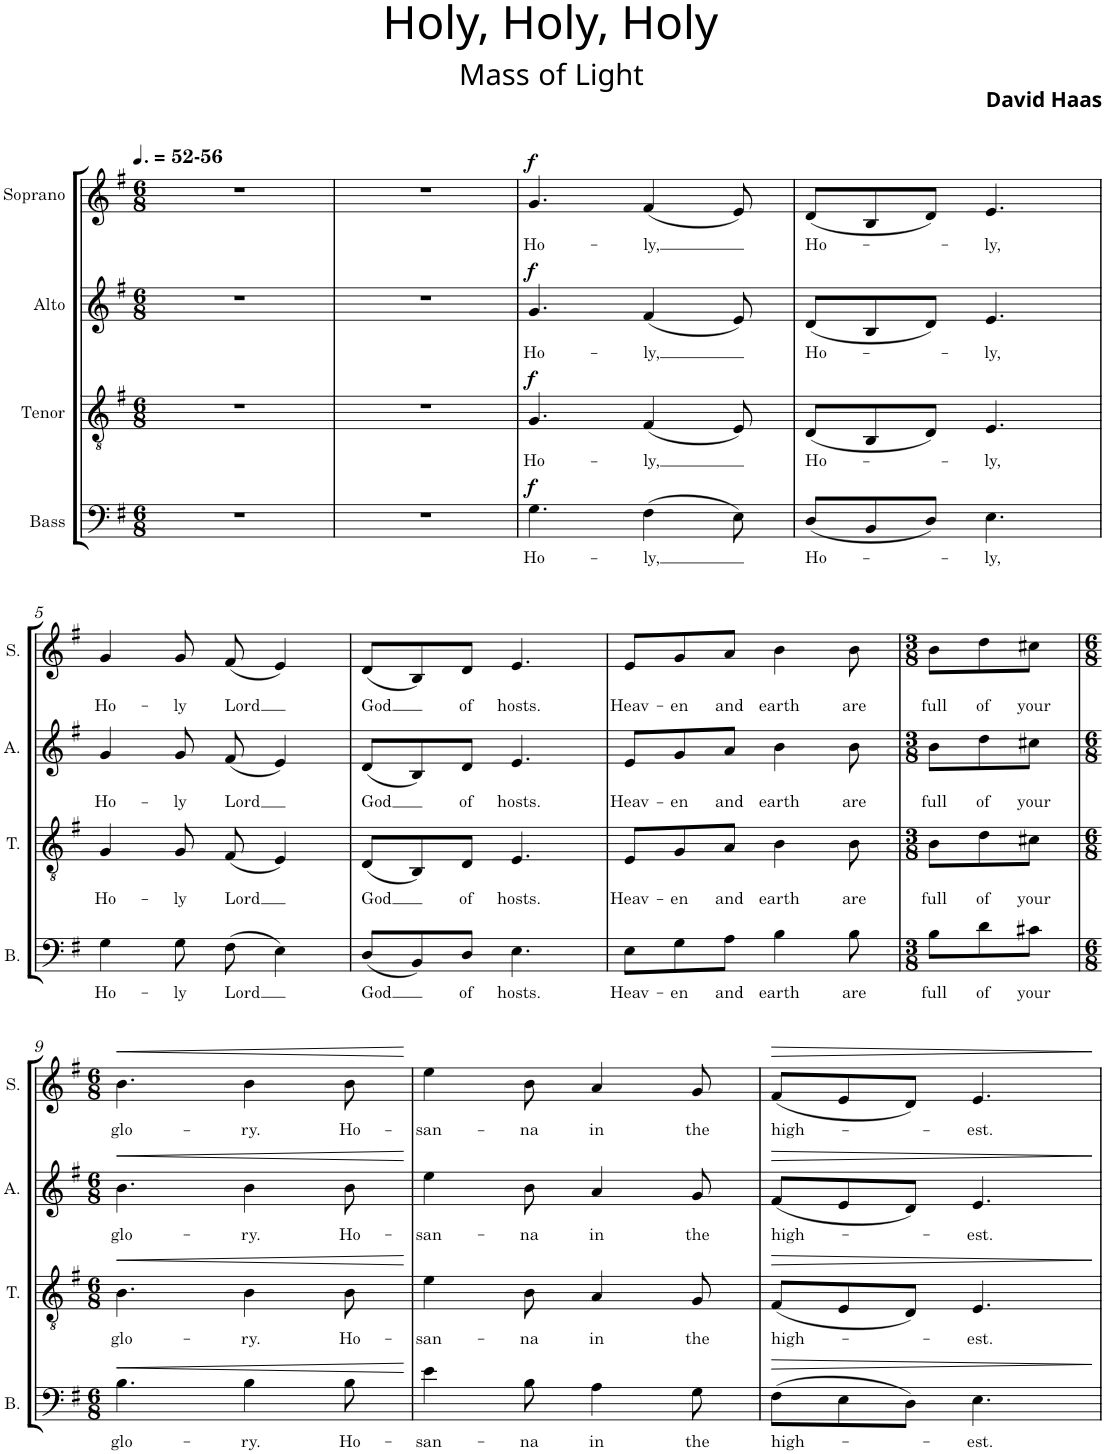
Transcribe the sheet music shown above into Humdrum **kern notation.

**kern	**text	**dynam	**kern	**text	**dynam	**kern	**text	**dynam	**kern	**text	**dynam
*part4	*part4	*part4	*part3	*part3	*part3	*part2	*part2	*part2	*part1	*part1	*part1
*staff4	*staff4	*staff4	*staff3	*staff3	*staff3	*staff2	*staff2	*staff2	*staff1	*staff1	*staff1
*I"Bass	*	*	*I"Tenor	*	*	*I"Alto	*	*	*I"Soprano	*	*
*I'B.	*	*	*I'T.	*	*	*I'A.	*	*	*I'S.	*	*
*clefF4	*	*	*clefGv2	*	*	*clefG2	*	*	*clefG2	*	*
*k[f#]	*	*	*k[f#]	*	*	*k[f#]	*	*	*k[f#]	*	*
*M6/8	*	*	*M6/8	*	*	*M6/8	*	*	*M6/8	*	*
*MM78	*	*	*MM78	*	*	*MM78	*	*	*MM78	*	*
=1	=1	=1	=1	=1	=1	=1	=1	=1	=1	=1	=1
!	!	!	!	!	!	!	!	!	!LO:TX:a:B:t=-56	!	!
2.r	.	.	2.r	.	.	2.r	.	.	2.r	.	.
=2	=2	=2	=2	=2	=2	=2	=2	=2	=2	=2	=2
2.r	.	.	2.r	.	.	2.r	.	.	2.r	.	.
=3	=3	=3	=3	=3	=3	=3	=3	=3	=3	=3	=3
!	!LO:LY:b	!LO:DY:a	!	!LO:LY:b	!LO:DY:a	!	!LO:LY:b	!LO:DY:a	!	!LO:LY:b	!LO:DY:a
4.G\	Ho-	f	4.G/	Ho-	f	4.g/	Ho-	f	4.g/	Ho-	f
!	!LO:LY:b	!	!	!LO:LY:b	!	!	!LO:LY:b	!	!	!LO:LY:b	!
(4F#\	-ly,	.	(4F#/	-ly,	.	(4f#/	-ly,	.	(4f#/	-ly,	.
8E\)	.	.	8E/)	.	.	8e/)	.	.	8e/)	.	.
=4	=4	=4	=4	=4	=4	=4	=4	=4	=4	=4	=4
!	!LO:LY:b	!	!	!LO:LY:b	!	!	!LO:LY:b	!	!	!LO:LY:b	!
(8D/L	Ho-	.	(8D/L	Ho-	.	(8d/L	Ho-	.	(8d/L	Ho-	.
8BB/	.	.	8BB/	.	.	8B/	.	.	8B/	.	.
8D/J)	.	.	8D/J)	.	.	8d/J)	.	.	8d/J)	.	.
!	!LO:LY:b	!	!	!LO:LY:b	!	!	!LO:LY:b	!	!	!LO:LY:b	!
4.E\	-ly,	.	4.E/	-ly,	.	4.e/	-ly,	.	4.e/	-ly,	.
!!LO:LB:g=z
=5	=5	=5	=5	=5	=5	=5	=5	=5	=5	=5	=5
!	!LO:LY:b	!	!	!LO:LY:b	!	!	!LO:LY:b	!	!	!LO:LY:b	!
4G\	Ho-	.	4G/	Ho-	.	4g/	Ho-	.	4g/	Ho-	.
!	!LO:LY:b	!	!	!LO:LY:b	!	!	!LO:LY:b	!	!	!LO:LY:b	!
8G\	-ly	.	8G/	-ly	.	8g/	-ly	.	8g/	-ly	.
!	!LO:LY:b	!	!	!LO:LY:b	!	!	!LO:LY:b	!	!	!LO:LY:b	!
(8F#\	Lord	.	(8F#/	Lord	.	(8f#/	Lord	.	(8f#/	Lord	.
4E\)	.	.	4E/)	.	.	4e/)	.	.	4e/)	.	.
=6	=6	=6	=6	=6	=6	=6	=6	=6	=6	=6	=6
!	!LO:LY:b	!	!	!LO:LY:b	!	!	!LO:LY:b	!	!	!LO:LY:b	!
(8D/L	God	.	(8D/L	God	.	(8d/L	God	.	(8d/L	God	.
8BB/)	.	.	8BB/)	.	.	8B/)	.	.	8B/)	.	.
!	!LO:LY:b	!	!	!LO:LY:b	!	!	!LO:LY:b	!	!	!LO:LY:b	!
8D/J	of	.	8D/J	of	.	8d/J	of	.	8d/J	of	.
!	!LO:LY:b	!	!	!LO:LY:b	!	!	!LO:LY:b	!	!	!LO:LY:b	!
4.E\	hosts.	.	4.E/	hosts.	.	4.e/	hosts.	.	4.e/	hosts.	.
=7	=7	=7	=7	=7	=7	=7	=7	=7	=7	=7	=7
!	!LO:LY:b	!	!	!LO:LY:b	!	!	!LO:LY:b	!	!	!LO:LY:b	!
8E\L	Heav-	.	8E/L	Heav-	.	8e/L	Heav-	.	8e/L	Heav-	.
!	!LO:LY:b	!	!	!LO:LY:b	!	!	!LO:LY:b	!	!	!LO:LY:b	!
8G\	-en	.	8G/	-en	.	8g/	-en	.	8g/	-en	.
!	!LO:LY:b	!	!	!LO:LY:b	!	!	!LO:LY:b	!	!	!LO:LY:b	!
8A\J	and	.	8A/J	and	.	8a/J	and	.	8a/J	and	.
!	!LO:LY:b	!	!	!LO:LY:b	!	!	!LO:LY:b	!	!	!LO:LY:b	!
4B\	earth	.	4B\	earth	.	4b\	earth	.	4b\	earth	.
!	!LO:LY:b	!	!	!LO:LY:b	!	!	!LO:LY:b	!	!	!LO:LY:b	!
8B\	are	.	8B\	are	.	8b\	are	.	8b\	are	.
=8	=8	=8	=8	=8	=8	=8	=8	=8	=8	=8	=8
*M3/8	*	*	*M3/8	*	*	*M3/8	*	*	*M3/8	*	*
!	!LO:LY:b	!	!	!LO:LY:b	!	!	!LO:LY:b	!	!	!LO:LY:b	!
8B\L	full	.	8B\L	full	.	8b\L	full	.	8b\L	full	.
!	!LO:LY:b	!	!	!LO:LY:b	!	!	!LO:LY:b	!	!	!LO:LY:b	!
8d\	of	.	8d\	of	.	8dd\	of	.	8dd\	of	.
!	!LO:LY:b	!	!	!LO:LY:b	!	!	!LO:LY:b	!	!	!LO:LY:b	!
8c#X\J	your	.	8c#X\J	your	.	8cc#X\J	your	.	8cc#X\J	your	.
!!LO:LB:g=z
=9	=9	=9	=9	=9	=9	=9	=9	=9	=9	=9	=9
*M6/8	*	*	*M6/8	*	*	*M6/8	*	*	*M6/8	*	*
!	!LO:LY:b	!LO:HP:b	!	!LO:LY:b	!LO:HP:b	!	!LO:LY:b	!LO:HP:b	!	!LO:LY:b	!LO:HP:b
4.B\	glo-	<	4.B\	glo-	<	4.b\	glo-	<	4.b\	glo-	<
!	!LO:LY:b	!	!	!LO:LY:b	!	!	!LO:LY:b	!	!	!LO:LY:b	!
4B\	-ry.	.	4B\	-ry.	.	4b\	-ry.	.	4b\	-ry.	.
!	!LO:LY:b	!	!	!LO:LY:b	!	!	!LO:LY:b	!	!	!LO:LY:b	!
8B\	Ho-	.	8B\	Ho-	.	8b\	Ho-	.	8b\	Ho-	.
.	.	.	.	.	.	.	.	.	.	.	[
=10	=10	=10	=10	=10	=10	=10	=10	=10	=10	=10	=10
!	!LO:LY:b	!	!	!LO:LY:b	!	!	!LO:LY:b	!	!	!LO:LY:b	!
4e\	-san-	.	4e\	-san-	.	4ee\	-san-	.	4ee\	-san-	.
!	!LO:LY:b	!	!	!LO:LY:b	!	!	!LO:LY:b	!	!	!LO:LY:b	!
8B\	-na	.	8B\	-na	.	8b\	-na	.	8b\	-na	.
!	!LO:LY:b	!	!	!LO:LY:b	!	!	!LO:LY:b	!	!	!LO:LY:b	!
4A\	in	.	4A/	in	.	4a/	in	.	4a/	in	.
!	!LO:LY:b	!	!	!LO:LY:b	!	!	!LO:LY:b	!	!	!LO:LY:b	!
8G\	the	.	8G/	the	.	8g/	the	.	8g/	the	.
=11	=11	=11	=11	=11	=11	=11	=11	=11	=11	=11	=11
!	!LO:LY:b	!	!	!LO:LY:b	!	!	!LO:LY:b	!	!	!LO:LY:b	!LO:HP:b
(8F#\L	high-	.	(8F#/L	high-	.	(8f#/L	high-	.	(8f#/L	high-	>
8E\	.	.	8E/	.	.	8e/	.	.	8e/	.	.
8D\J)	.	.	8D/J)	.	.	8d/J)	.	.	8d/J)	.	.
!	!LO:LY:b	!	!	!LO:LY:b	!	!	!LO:LY:b	!	!	!LO:LY:b	!
4.E\	-est.	.	4.E/	-est.	.	4.e/	-est.	.	4.e/	-est.	.
.	.	[	.	.	[	.	.	[	.	.	]
=	=	=	=	=	=	=	=	=	=	=	=
*-	*-	*-	*-	*-	*-	*-	*-	*-	*-	*-	*-
